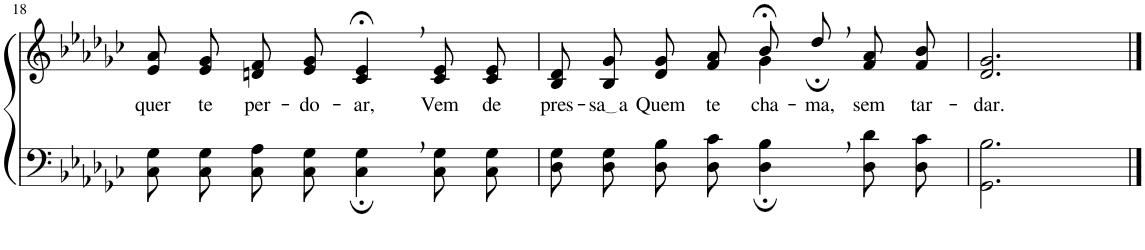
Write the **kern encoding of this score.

**kern	**kern	**text
*part2	*part1	*part1
*staff2	*staff1	*staff1
*I"Parte III e IV	*I"Parte I e II	*
!!LO:PB:g=z
*clefF4	*clefG2	*
*Trd-1c-2	*Trd-1c-2	*
*k[b-e-a-d-g-c-]	*k[b-e-a-d-g-c-]	*
*M4/4	*M4/4	*
=18	=18	=18
!	!	!LO:LY:b
8C-\ 8G-\L	8e-/ 8a-/L	quer
!	!	!LO:LY:b
8C-\ 8G-\J	8e-/ 8g-/J	te
!	!	!LO:LY:b
8C-\ 8A-\L	8dn/ 8f/L	per-
!	!	!LO:LY:b
8C-\ 8G-\J	8e-/ 8g-/J	-do-
!	!	!LO:LY:b
4C-\;, 4G-\;,	4c-/;<, 4e-/;<,	-ar,
!	!	!LO:LY:b
8C-\ 8G-\L	8c-/ 8e-/L	Vem
!	!	!LO:LY:b
8C-\ 8G-\J	8c-/ 8e-/J	de
=19	=19	=19
*	*^	*
!	!	!	!LO:LY:b
8D-\ 8G-\L	2ryy	8B-/ 8d-/L	-pres-
!	!	!	!LO:LY:b
8D-\ 8G-\J	.	8B-/ 8g-/J	sa a
!	!	!	!LO:LY:b
8D-\ 8B-\L	.	8d-/ 8g-/L	Quem
!	!	!	!LO:LY:b
8D-\ 8c-\J	.	8f/ 8a-/J	te
!	!	!	!LO:LY:b
4D-\;, 4B-\;,	4g-;<,\	8b-/L	cha-
!	!	!	!LO:LY:b
.	.	8dd-;/J	-ma,
!	!	!	!LO:LY:b
8D-\ 8d-\L	4ryy	8f/ 8a-/L	sem
!	!	!	!LO:LY:b
8D-\ 8c-\J	.	8f/ 8b-/J	tar-
=20	=20	=20	=20
!	!	!	!LO:LY:b
*	*v	*v	*
2.GG-\ 2.B-\	2.d-/ 2.g-/	-dar.
==	==	==
*-	*-	*-
